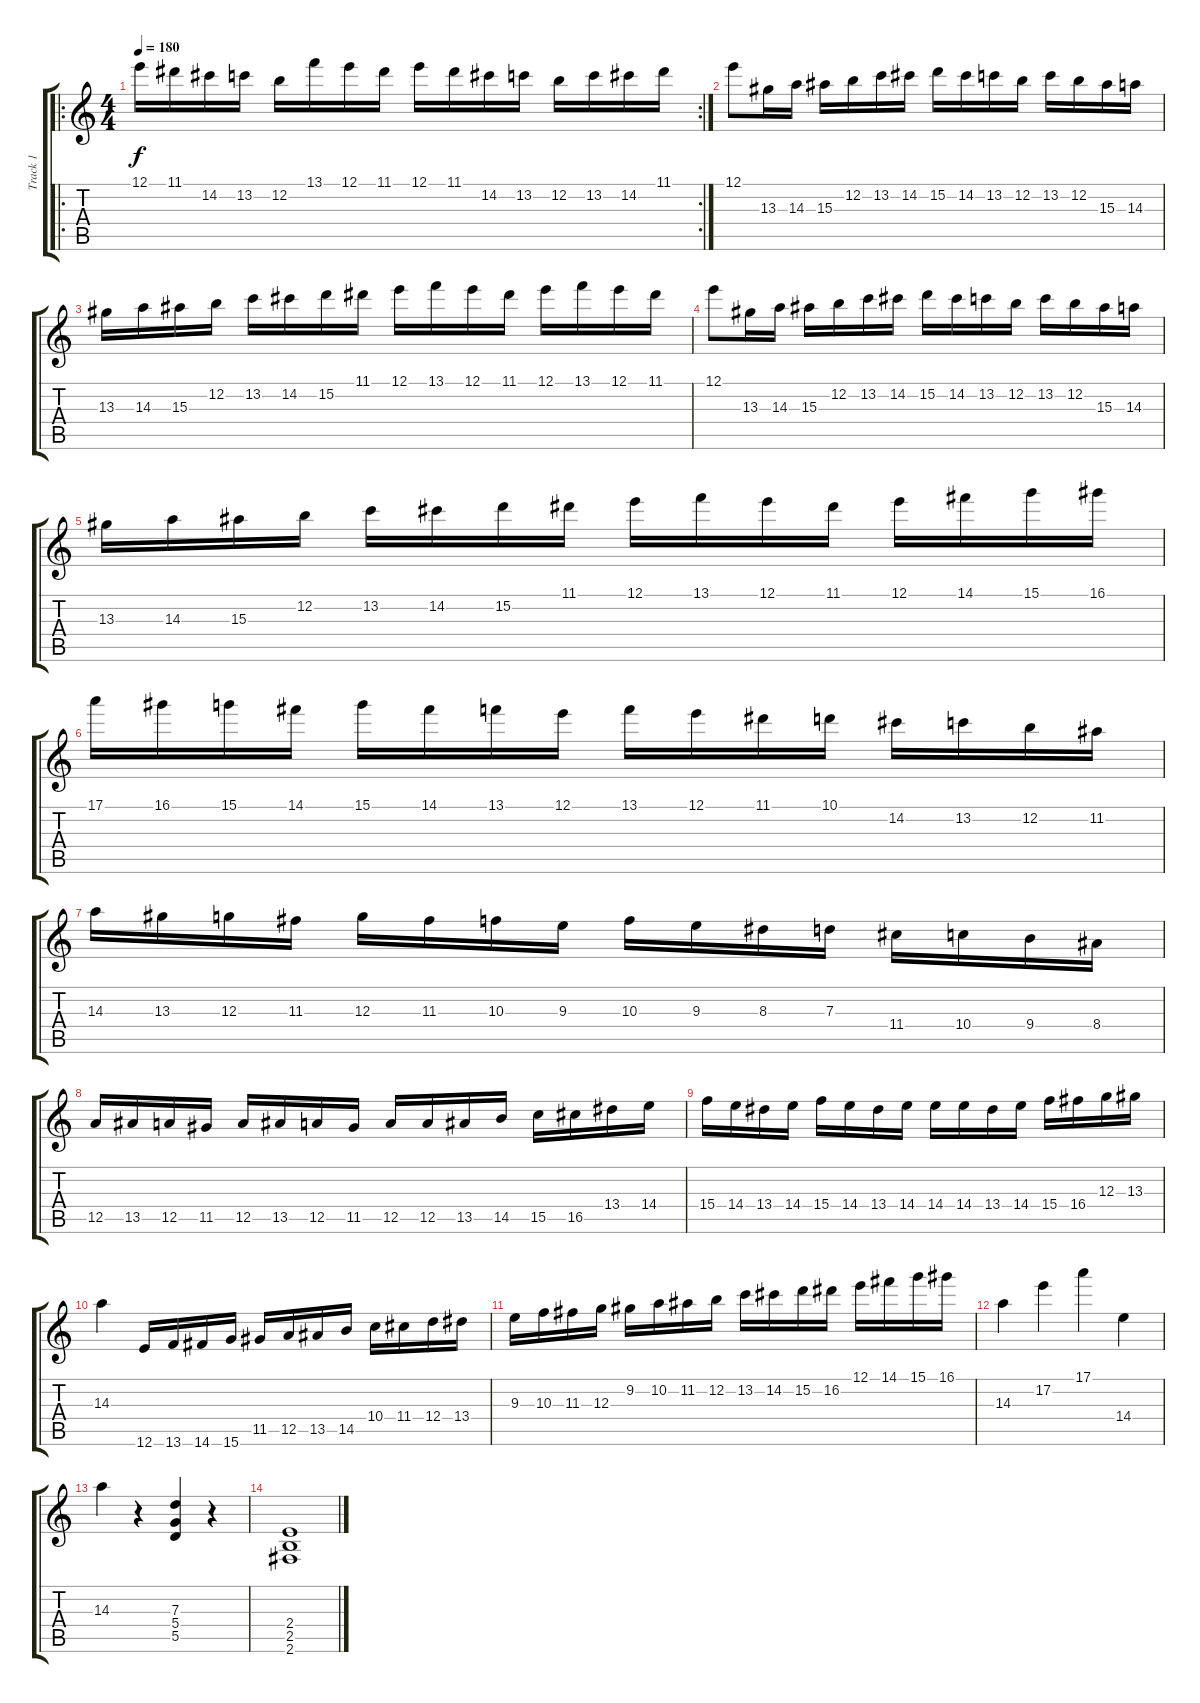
\track ("Track 1" "Track 1") {instrument distortionguitar}
\staff {score tabs}
\tuning (E4 B3 G3 D3 A2 E2) {hide}
\ro
\rc 2
\ts (4 4)
\tempo 180
\clef g2
\ks c
12.1.16{dy f} 11.1.16 14.2.16 13.2.16 12.2.16 13.1.16 12.1.16 11.1.16 12.1.16 11.1.16 14.2.16 13.2.16 12.2.16 13.2.16 14.2.16 11.1.16 |
12.1.8 13.3.16 14.3.16 15.3.16 12.2.16 13.2.16 14.2.16 15.2.16 14.2.16 13.2.16 12.2.16 13.2.16 12.2.16 15.3.16 14.3.16 |
13.3.16 14.3.16 15.3.16 12.2.16 13.2.16 14.2.16 15.2.16 11.1.16 12.1.16 13.1.16 12.1.16 11.1.16 12.1.16 13.1.16 12.1.16 11.1.16 |
12.1.8 13.3.16 14.3.16 15.3.16 12.2.16 13.2.16 14.2.16 15.2.16 14.2.16 13.2.16 12.2.16 13.2.16 12.2.16 15.3.16 14.3.16 |
13.3.16 14.3.16 15.3.16 12.2.16 13.2.16 14.2.16 15.2.16 11.1.16 12.1.16 13.1.16 12.1.16 11.1.16 12.1.16 14.1.16 15.1.16 16.1.16 |
17.1.16 16.1.16 15.1.16 14.1.16 15.1.16 14.1.16 13.1.16 12.1.16 13.1.16 12.1.16 11.1.16 10.1.16 14.2.16 13.2.16 12.2.16 11.2.16 |
14.3.16 13.3.16 12.3.16 11.3.16 12.3.16 11.3.16 10.3.16 9.3.16 10.3.16 9.3.16 8.3.16 7.3.16 11.4.16 10.4.16 9.4.16 8.4.16 |
12.5.16 13.5.16 12.5.16 11.5.16 12.5.16 13.5.16 12.5.16 11.5.16 12.5.16 12.5.16 13.5.16 14.5.16 15.5.16 16.5.16 13.4.16 14.4.16 |
15.4.16 14.4.16 13.4.16 14.4.16 15.4.16 14.4.16 13.4.16 14.4.16 14.4.16 14.4.16 13.4.16 14.4.16 15.4.16 16.4.16 12.3.16 13.3.16 |
14.3.4 12.6.16 13.6.16 14.6.16 15.6.16 11.5.16 12.5.16 13.5.16 14.5.16 10.4.16 11.4.16 12.4.16 13.4.16 |
9.3.16 10.3.16 11.3.16 12.3.16 9.2.16 10.2.16 11.2.16 12.2.16 13.2.16 14.2.16 15.2.16 16.2.16 12.1.16 14.1.16 15.1.16 16.1.16 |
14.3.4 17.2.4 17.1.4 14.4.4 |
14.3.4 r.4 (7.3 5.4 5.5).4 r.4 |
(2.4 2.5 2.6).1
